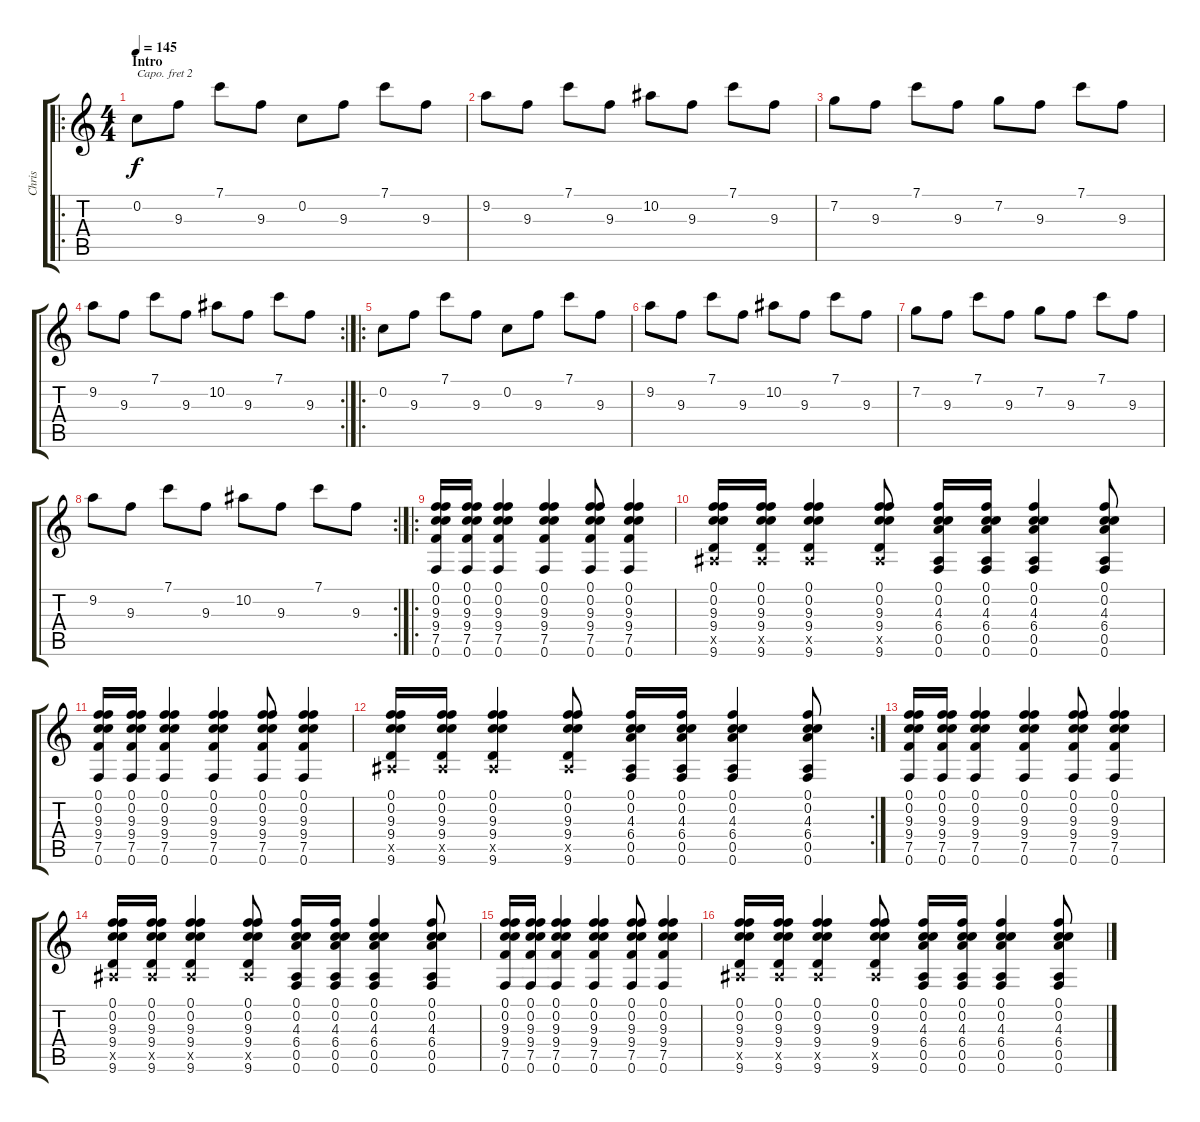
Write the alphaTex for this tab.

\track ("Chris" "Chris") {instrument acousticguitarsteel}
\staff {score tabs}
\capo 2
\tuning (Eb4 Bb3 Gb3 Db3 Ab2 Eb2) {hide}
\ro
\ts (4 4)
\section ("" "Intro")
\tempo 145
\clef g2
\ks c
0.2.8{dy f instrument acousticguitarsteel} 9.3.8 7.1.8 9.3.8 0.2.8 9.3.8 7.1.8 9.3.8 |
9.2.8 9.3.8 7.1.8 9.3.8 10.2.8 9.3.8 7.1.8 9.3.8 |
7.2.8 9.3.8 7.1.8 9.3.8 7.2.8 9.3.8 7.1.8 9.3.8 |
\rc 2
9.2.8 9.3.8 7.1.8 9.3.8 10.2.8 9.3.8 7.1.8 9.3.8 |
\ro
0.2.8 9.3.8 7.1.8 9.3.8 0.2.8 9.3.8 7.1.8 9.3.8 |
9.2.8 9.3.8 7.1.8 9.3.8 10.2.8 9.3.8 7.1.8 9.3.8 |
7.2.8 9.3.8 7.1.8 9.3.8 7.2.8 9.3.8 7.1.8 9.3.8 |
\rc 2
9.2.8 9.3.8 7.1.8 9.3.8 10.2.8 9.3.8 7.1.8 9.3.8 |
\ro
(0.1 0.2 9.3 9.4 7.5 0.6).16 (0.1 0.2 9.3 9.4 7.5 0.6).16 (0.1 0.2 9.3 9.4 7.5 0.6).4 (0.1 0.2 9.3 9.4 7.5 0.6).4 (0.1 0.2 9.3 9.4 7.5 0.6).8 (0.1 0.2 9.3 9.4 7.5 0.6).4 |
(0.1 0.2 9.3 9.4 0.5{x} 9.6).16 (0.1 0.2 9.3 9.4 0.5{x} 9.6).16 (0.1 0.2 9.3 9.4 0.5{x} 9.6).4 (0.1 0.2 9.3 9.4 0.5{x} 9.6).8 (0.1 0.2 4.3 6.4 0.5 0.6).16 (0.1 0.2 4.3 6.4 0.5 0.6).16 (0.1 0.2 4.3 6.4 0.5 0.6).4 (0.1 0.2 4.3 6.4 0.5 0.6).8 |
(0.1 0.2 9.3 9.4 7.5 0.6).16 (0.1 0.2 9.3 9.4 7.5 0.6).16 (0.1 0.2 9.3 9.4 7.5 0.6).4 (0.1 0.2 9.3 9.4 7.5 0.6).4 (0.1 0.2 9.3 9.4 7.5 0.6).8 (0.1 0.2 9.3 9.4 7.5 0.6).4 |
\rc 2
(0.1 0.2 9.3 9.4 0.5{x} 9.6).16 (0.1 0.2 9.3 9.4 0.5{x} 9.6).16 (0.1 0.2 9.3 9.4 0.5{x} 9.6).4 (0.1 0.2 9.3 9.4 0.5{x} 9.6).8 (0.1 0.2 4.3 6.4 0.5 0.6).16 (0.1 0.2 4.3 6.4 0.5 0.6).16 (0.1 0.2 4.3 6.4 0.5 0.6).4 (0.1 0.2 4.3 6.4 0.5 0.6).8 |
(0.1 0.2 9.3 9.4 7.5 0.6).16 (0.1 0.2 9.3 9.4 7.5 0.6).16 (0.1 0.2 9.3 9.4 7.5 0.6).4 (0.1 0.2 9.3 9.4 7.5 0.6).4 (0.1 0.2 9.3 9.4 7.5 0.6).8 (0.1 0.2 9.3 9.4 7.5 0.6).4 |
(0.1 0.2 9.3 9.4 0.5{x} 9.6).16 (0.1 0.2 9.3 9.4 0.5{x} 9.6).16 (0.1 0.2 9.3 9.4 0.5{x} 9.6).4 (0.1 0.2 9.3 9.4 0.5{x} 9.6).8 (0.1 0.2 4.3 6.4 0.5 0.6).16 (0.1 0.2 4.3 6.4 0.5 0.6).16 (0.1 0.2 4.3 6.4 0.5 0.6).4 (0.1 0.2 4.3 6.4 0.5 0.6).8 |
(0.1 0.2 9.3 9.4 7.5 0.6).16 (0.1 0.2 9.3 9.4 7.5 0.6).16 (0.1 0.2 9.3 9.4 7.5 0.6).4 (0.1 0.2 9.3 9.4 7.5 0.6).4 (0.1 0.2 9.3 9.4 7.5 0.6).8 (0.1 0.2 9.3 9.4 7.5 0.6).4 |
(0.1 0.2 9.3 9.4 0.5{x} 9.6).16 (0.1 0.2 9.3 9.4 0.5{x} 9.6).16 (0.1 0.2 9.3 9.4 0.5{x} 9.6).4 (0.1 0.2 9.3 9.4 0.5{x} 9.6).8 (0.1 0.2 4.3 6.4 0.5 0.6).16 (0.1 0.2 4.3 6.4 0.5 0.6).16 (0.1 0.2 4.3 6.4 0.5 0.6).4 (0.1 0.2 4.3 6.4 0.5 0.6).8
